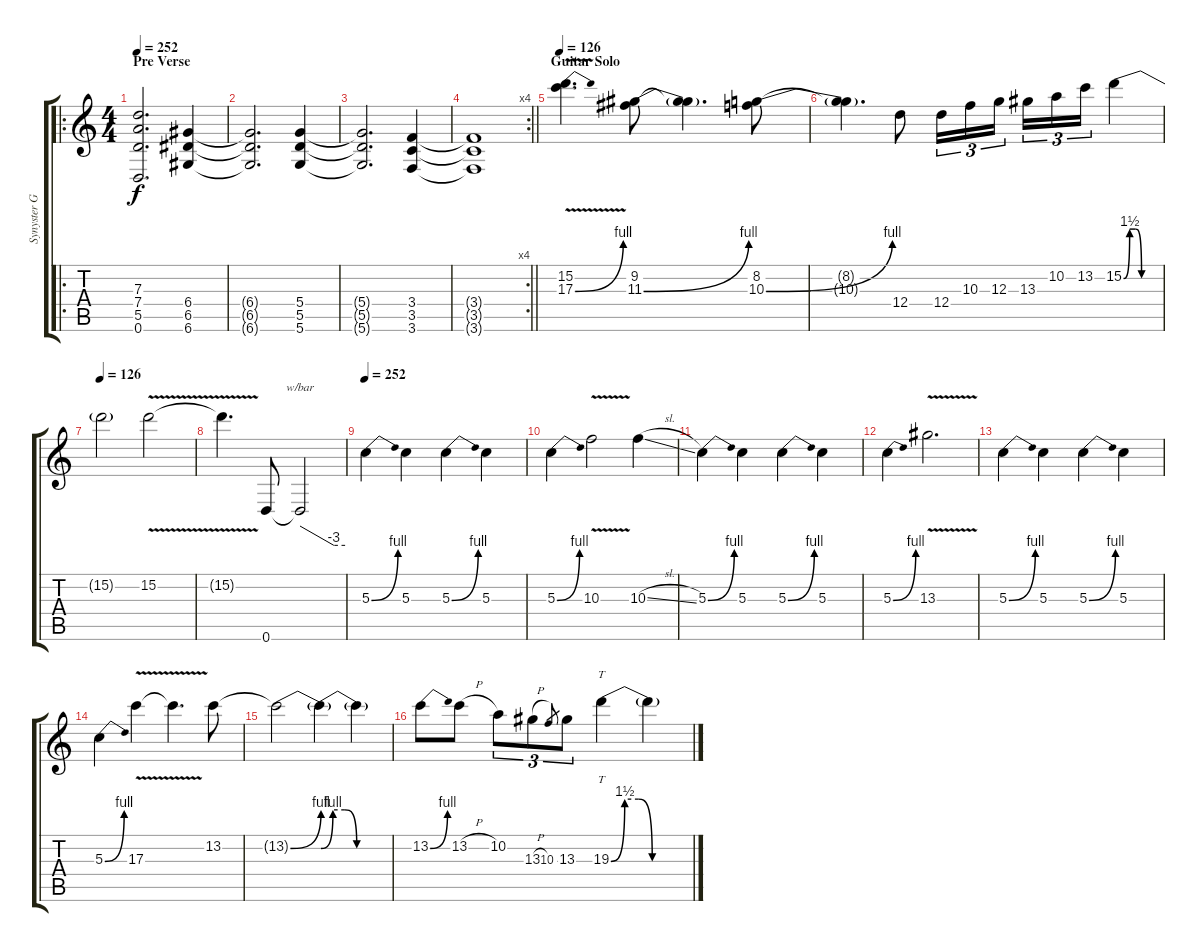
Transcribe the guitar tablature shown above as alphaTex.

\track ("Synyster Gates" "Synyster G") {instrument distortionguitar}
\staff {score tabs}
\tuning (E4 B3 G3 D3 A2 D2) {hide}
\ro
\ts (4 4)
\section ("" "Pre Verse")
\tempo 252
\clef g2
\ks c
(7.3 7.4 5.5 0.6).2{d dy f} (6.4 6.5 6.6).4 |
(6.4{t} 6.5{t} 6.6{t}).2{d} (5.4 5.5 5.6).4 |
(5.4{t} 5.5{t} 5.6{t}).2{d} (3.4 3.5 3.6).4 |
\rc 4
\barLineRight lightlight
(3.4{t} 3.5{t} 3.6{t}).1 |
\section ("" "Guitar Solo")
\tempo 126
(15.2 17.3{be (bend 0 0 60 4) v}).4{d} (9.2 11.3{be (bend 0 0 60 4)}).8 (9.2{t} 11.3{t}).4{d} (8.2 10.3{be (bend 0 0 60 4)}).8 |
(8.2{t} 10.3{t}).4{d} 12.4.8 12.4.16{tu (3 2)} 10.3.16{tu (3 2)} 12.3.16{tu (3 2) beam splitsecondary} 13.3.16{tu (3 2)} 10.2.16{tu (3 2)} 13.2.16{tu (3 2) beam merge} 15.2{be (custom 0 0 10 6 20 6 30 0 60 0)}.4 |
\tempo 126
15.2{t}.2 15.2{v}.2 |
15.2{v t}.4{d} 0.6.8 0.6{t}.2{tbe (custom default 0 0 45 -12 60 -12)} |
\tempo 252
5.3{be (bend 0 0 60 4)}.4 5.3.4 5.3{be (bend 0 0 60 4)}.4 5.3.4 |
5.3{be (bend 0 0 60 4)}.4 10.3{v}.2 10.3{sl}.4 |
5.3{be (bend 0 0 60 4)}.4 5.3.4 5.3{be (bend 0 0 60 4)}.4 5.3.4 |
5.3{be (bend 0 0 60 4)}.4 13.3{v}.2{d} |
5.3{be (bend 0 0 60 4)}.4 5.3.4 5.3{be (bend 0 0 60 4)}.4 5.3.4 |
5.3{be (bend 0 0 60 4)}.4 17.3{v}.4 17.3{v t}.4{d} 13.2.8 |
13.2{be (bend 0 0 60 4) t}.2 13.2{be (custom 0 0 10 4 20 4 30 0 60 0) t}.4 13.2{t}.4 |
13.2{be (bend 0 0 60 4)}.8 13.2{h}.8 10.2.8{tu (3 2)} 13.3{h}.8{tu (3 2)} 10.3.8{gr} 13.3.8{tu (3 2)} 19.3{be (custom 0 0 10 6 20 6 30 0 60 0)}.4{tt} 19.3{t}.4
